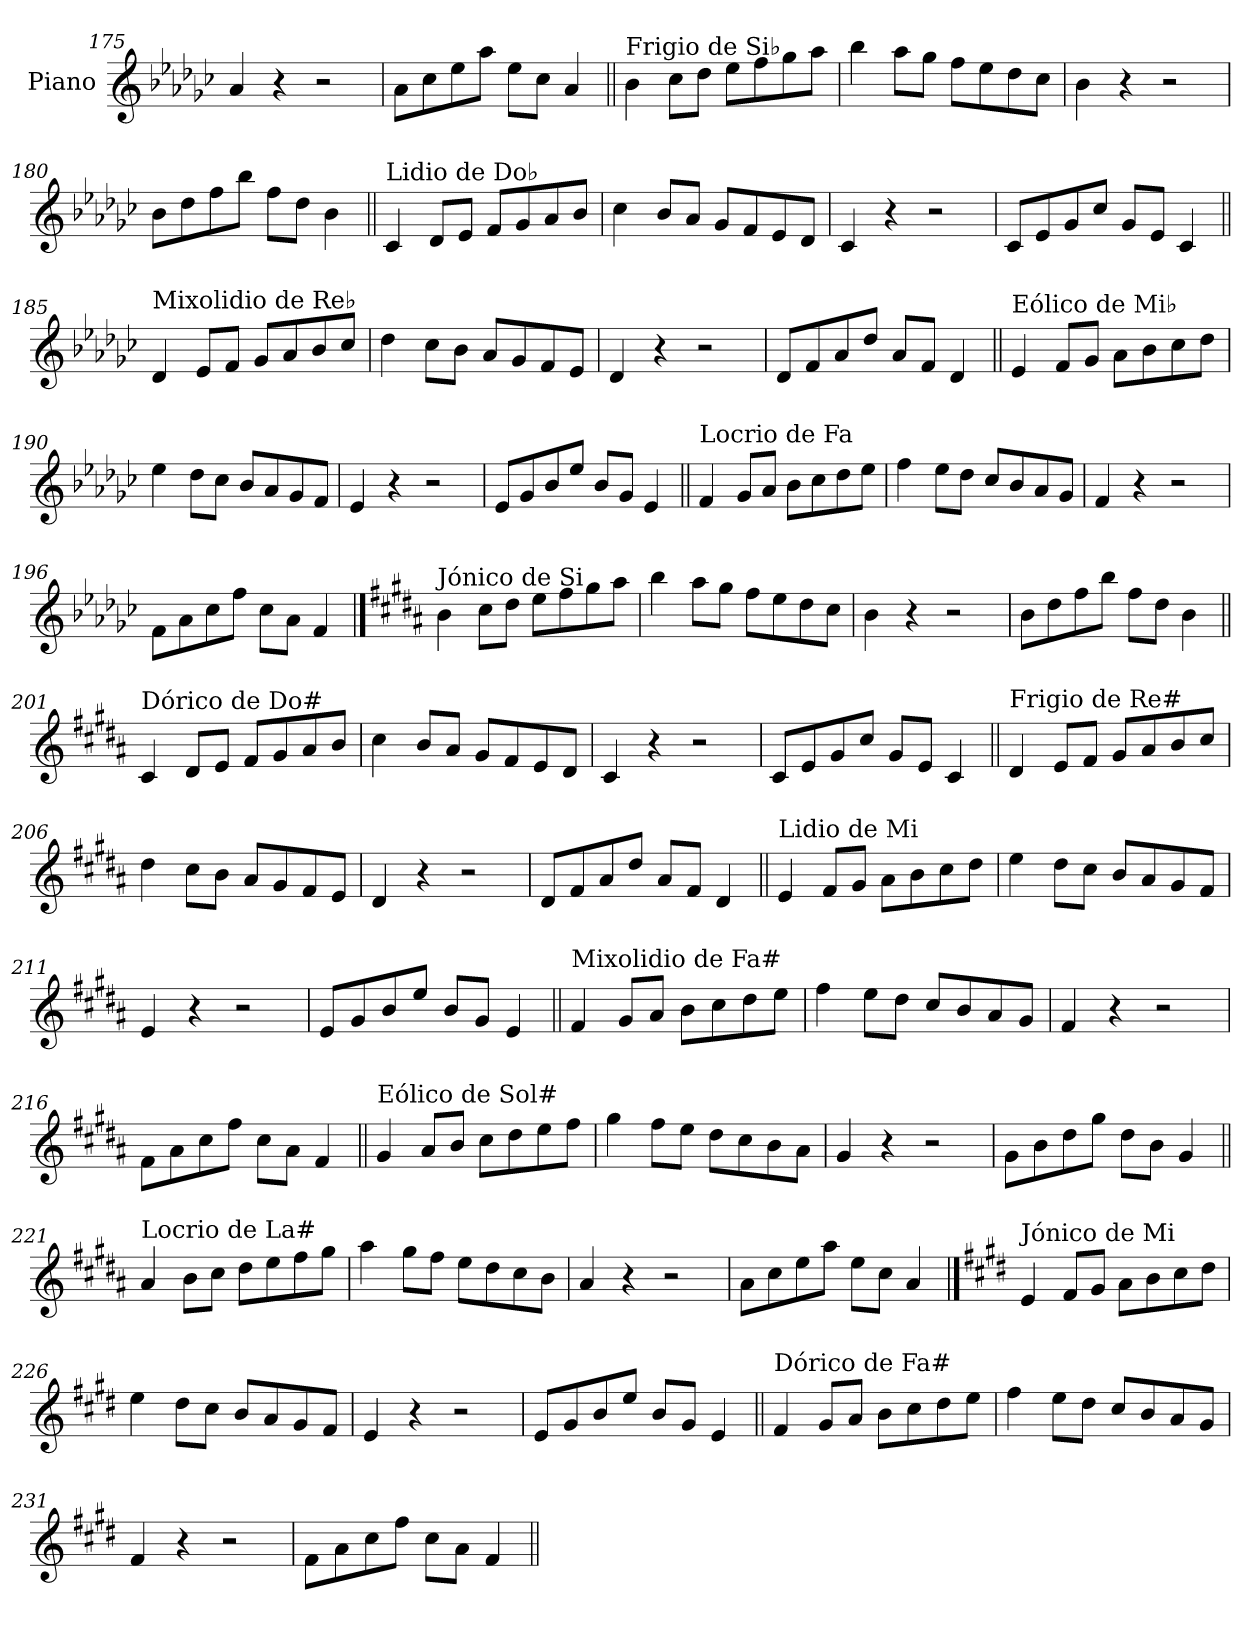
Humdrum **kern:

**kern
*part1
*staff1
*I"Piano
*I'Pno.
*clefG2
*k[b-e-a-d-g-c-]
=175
4a-/
4r
2r
=176
8a-\L
8cc-\
8ee-\
8aa-\J
8ee-\L
8cc-\J
4a-/
!!LO:LB:g=z
=177||
!LO:TX:a:t=Frigio de Si♭
4b-\
8cc-\L
8dd-\J
8ee-\L
8ff\
8gg-\
8aa-\J
=178
4bb-\
8aa-\L
8gg-\J
8ff\L
8ee-\
8dd-\
8cc-\J
=179
4b-\
4r
2r
=180
8b-\L
8dd-\
8ff\
8bb-\J
8ff\L
8dd-\J
4b-\
!!LO:LB:g=z
=181||
!LO:TX:a:t=Lidio de Do♭
4c-/
8d-/L
8e-/J
8f/L
8g-/
8a-/
8b-/J
=182
4cc-\
8b-/L
8a-/J
8g-/L
8f/
8e-/
8d-/J
=183
4c-/
4r
2r
=184
8c-/L
8e-/
8g-/
8cc-/J
8g-/L
8e-/J
4c-/
!!LO:LB:g=z
=185||
!LO:TX:a:t=Mixolidio de Re♭
4d-/
8e-/L
8f/J
8g-/L
8a-/
8b-/
8cc-/J
=186
4dd-\
8cc-\L
8b-\J
8a-/L
8g-/
8f/
8e-/J
=187
4d-/
4r
2r
=188
8d-/L
8f/
8a-/
8dd-/J
8a-/L
8f/J
4d-/
!!LO:LB:g=z
=189||
!LO:TX:a:t=Eólico de Mi♭
4e-/
8f/L
8g-/J
8a-\L
8b-\
8cc-\
8dd-\J
=190
4ee-\
8dd-\L
8cc-\J
8b-/L
8a-/
8g-/
8f/J
=191
4e-/
4r
2r
=192
8e-/L
8g-/
8b-/
8ee-/J
8b-/L
8g-/J
4e-/
!!LO:LB:g=z
=193||
!LO:TX:a:t=Locrio de Fa
4f/
8g-/L
8a-/J
8b-\L
8cc-\
8dd-\
8ee-\J
=194
4ff\
8ee-\L
8dd-\J
8cc-/L
8b-/
8a-/
8g-/J
=195
4f/
4r
2r
=196
8f\L
8a-\
8cc-\
8ff\J
8cc-\L
8a-\J
4f/
!!LO:PB:g=z
==197
*k[f#c#g#d#a#]
!LO:TX:a:t=Jónico de Si
4b\
8cc#\L
8dd#\J
8ee\L
8ff#\
8gg#\
8aa#\J
=198
4bb\
8aa#\L
8gg#\J
8ff#\L
8ee\
8dd#\
8cc#\J
=199
4b\
4r
2r
=200
8b\L
8dd#\
8ff#\
8bb\J
8ff#\L
8dd#\J
4b\
!!LO:LB:g=z
=201||
!LO:TX:a:t=Dórico de Do#
4c#/
8d#/L
8e/J
8f#/L
8g#/
8a#/
8b/J
=202
4cc#\
8b/L
8a#/J
8g#/L
8f#/
8e/
8d#/J
=203
4c#/
4r
2r
=204
8c#/L
8e/
8g#/
8cc#/J
8g#/L
8e/J
4c#/
!!LO:LB:g=z
=205||
!LO:TX:a:t=Frigio de Re#
4d#/
8e/L
8f#/J
8g#/L
8a#/
8b/
8cc#/J
=206
4dd#\
8cc#\L
8b\J
8a#/L
8g#/
8f#/
8e/J
=207
4d#/
4r
2r
=208
8d#/L
8f#/
8a#/
8dd#/J
8a#/L
8f#/J
4d#/
!!LO:LB:g=z
=209||
!LO:TX:a:t=Lidio de Mi
4e/
8f#/L
8g#/J
8a#\L
8b\
8cc#\
8dd#\J
=210
4ee\
8dd#\L
8cc#\J
8b/L
8a#/
8g#/
8f#/J
=211
4e/
4r
2r
=212
8e/L
8g#/
8b/
8ee/J
8b/L
8g#/J
4e/
!!LO:LB:g=z
=213||
!LO:TX:a:t=Mixolidio de Fa#
4f#/
8g#/L
8a#/J
8b\L
8cc#\
8dd#\
8ee\J
=214
4ff#\
8ee\L
8dd#\J
8cc#/L
8b/
8a#/
8g#/J
=215
4f#/
4r
2r
=216
8f#\L
8a#\
8cc#\
8ff#\J
8cc#\L
8a#\J
4f#/
!!LO:LB:g=z
=217||
!LO:TX:a:t=Eólico de Sol#
4g#/
8a#/L
8b/J
8cc#\L
8dd#\
8ee\
8ff#\J
=218
4gg#\
8ff#\L
8ee\J
8dd#\L
8cc#\
8b\
8a#\J
=219
4g#/
4r
2r
=220
8g#\L
8b\
8dd#\
8gg#\J
8dd#\L
8b\J
4g#/
!!LO:LB:g=z
=221||
!LO:TX:a:t=Locrio de La#
4a#/
8b\L
8cc#\J
8dd#\L
8ee\
8ff#\
8gg#\J
=222
4aa#\
8gg#\L
8ff#\J
8ee\L
8dd#\
8cc#\
8b\J
=223
4a#/
4r
2r
=224
8a#\L
8cc#\
8ee\
8aa#\J
8ee\L
8cc#\J
4a#/
!!LO:PB:g=z
==225
*k[f#c#g#d#]
!LO:TX:a:t=Jónico de Mi
4e/
8f#/L
8g#/J
8a\L
8b\
8cc#\
8dd#\J
=226
4ee\
8dd#\L
8cc#\J
8b/L
8a/
8g#/
8f#/J
=227
4e/
4r
2r
=228
8e/L
8g#/
8b/
8ee/J
8b/L
8g#/J
4e/
!!LO:LB:g=z
=229||
!LO:TX:a:t=Dórico de Fa#
4f#/
8g#/L
8a/J
8b\L
8cc#\
8dd#\
8ee\J
=230
4ff#\
8ee\L
8dd#\J
8cc#/L
8b/
8a/
8g#/J
=231
4f#/
4r
2r
=232
8f#\L
8a\
8cc#\
8ff#\J
8cc#\L
8a\J
4f#/
=||
*-
